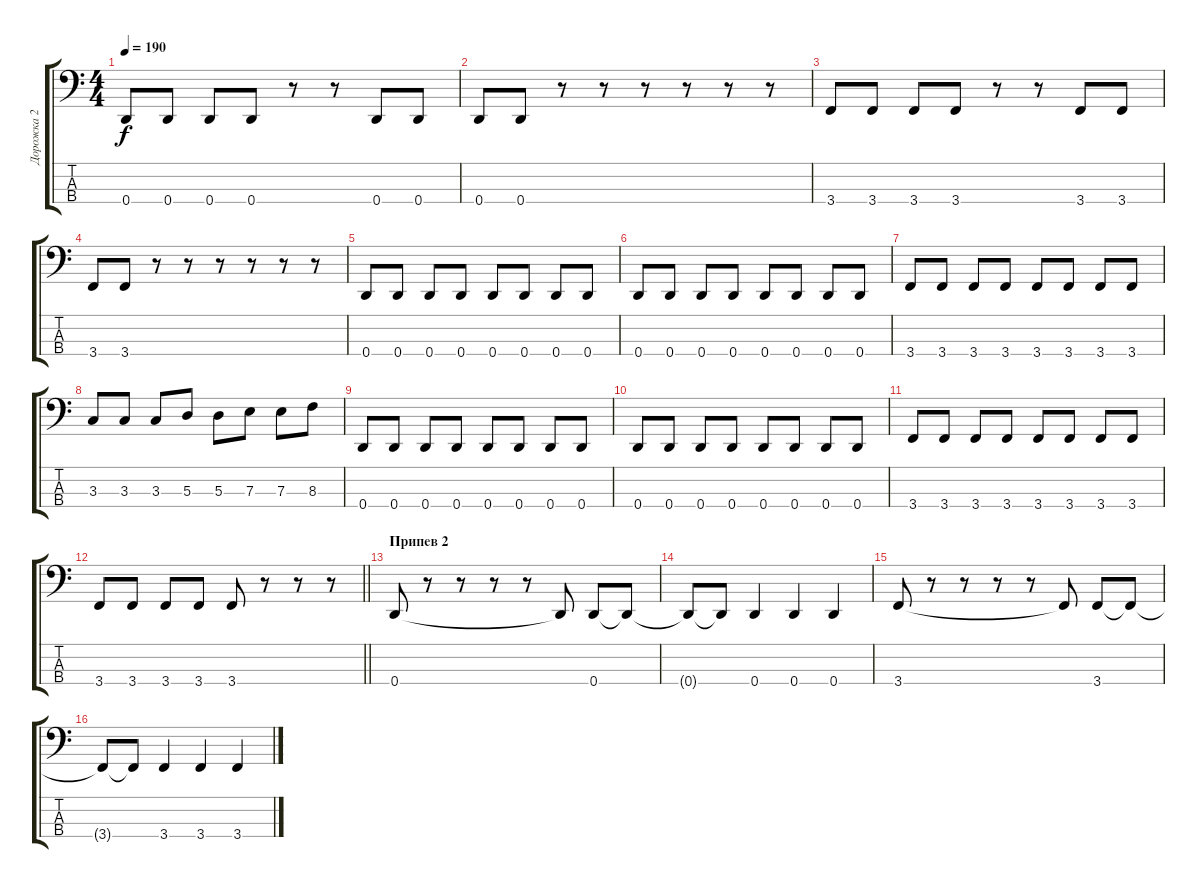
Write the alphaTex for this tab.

\track ("Дорожка 2" "Дорожка 2") {instrument slapbass1}
\staff {score tabs}
\tuning (G2 D2 A1 D1) {hide}
\ts (4 4)
\tempo 190
\clef f4
\ks c
0.4.8{dy f} 0.4.8 0.4.8 0.4.8 r.8 r.8 0.4.8 0.4.8 |
0.4.8 0.4.8 r.8 r.8 r.8 r.8 r.8 r.8 |
3.4.8 3.4.8 3.4.8 3.4.8 r.8 r.8 3.4.8 3.4.8 |
3.4.8 3.4.8 r.8 r.8 r.8 r.8 r.8 r.8 |
0.4.8 0.4.8 0.4.8 0.4.8 0.4.8 0.4.8 0.4.8 0.4.8 |
0.4.8 0.4.8 0.4.8 0.4.8 0.4.8 0.4.8 0.4.8 0.4.8 |
3.4.8 3.4.8 3.4.8 3.4.8 3.4.8 3.4.8 3.4.8 3.4.8 |
3.3.8 3.3.8 3.3.8 5.3.8 5.3.8 7.3.8 7.3.8 8.3.8 |
0.4.8 0.4.8 0.4.8 0.4.8 0.4.8 0.4.8 0.4.8 0.4.8 |
0.4.8 0.4.8 0.4.8 0.4.8 0.4.8 0.4.8 0.4.8 0.4.8 |
3.4.8 3.4.8 3.4.8 3.4.8 3.4.8 3.4.8 3.4.8 3.4.8 |
\barLineRight lightlight
3.4.8 3.4.8 3.4.8 3.4.8 3.4.8 r.8 r.8 r.8 |
\section ("" "Припев 2")
0.4.8 r.8 r.8 r.8 r.8 0.4{t}.8 0.4.8 0.4{t}.8 |
0.4{t}.8 0.4{t}.8 0.4.4 0.4.4 0.4.4 |
3.4.8 r.8 r.8 r.8 r.8 3.4{t}.8 3.4.8 3.4{t}.8 |
3.4{t}.8 3.4{t}.8 3.4.4 3.4.4 3.4.4
